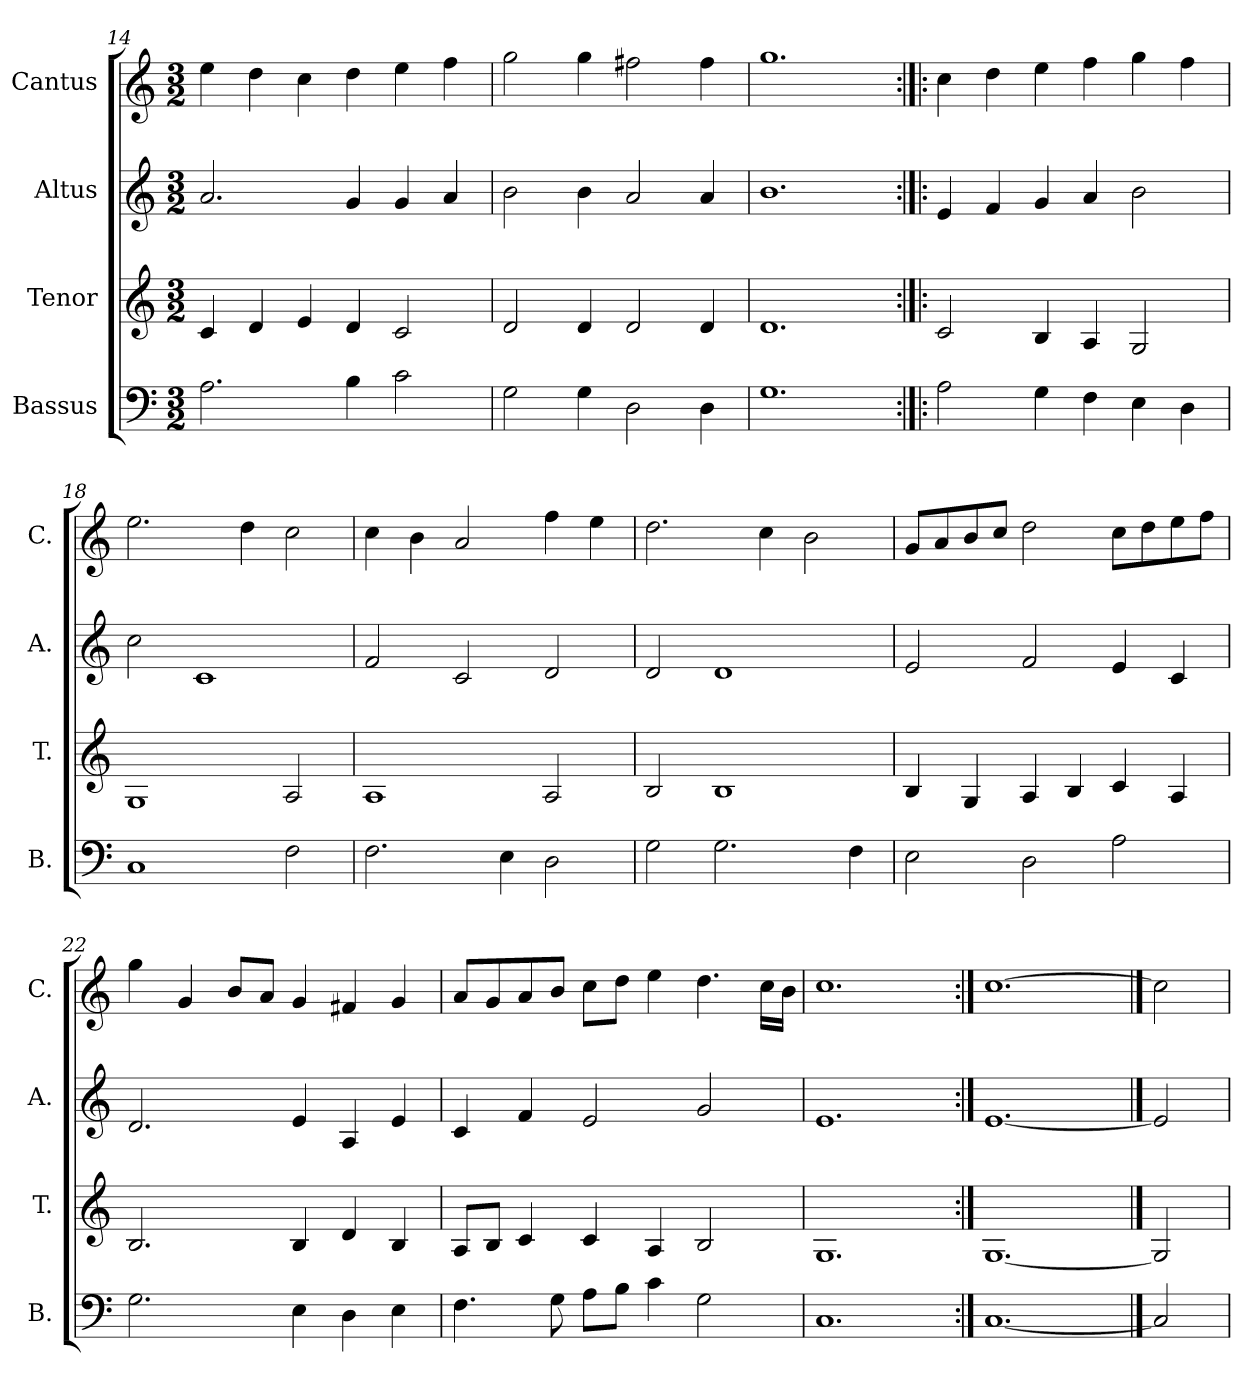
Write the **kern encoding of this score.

**kern	**kern	**kern	**kern
*part4	*part3	*part2	*part1
*staff4	*staff3	*staff2	*staff1
*I"Bassus	*I"Tenor	*I"Altus	*I"Cantus
*I'B.	*I'T.	*I'A.	*I'C.
*clefF4	*clefG2	*clefG2	*clefG2
*k[]	*k[]	*k[]	*k[]
*C:	*C:	*C:	*C:
*M3/2	*M3/2	*M3/2	*M3/2
=14	=14	=14	=14
2.A\	4c/	2.a/	4ee\
.	4d/	.	4dd\
.	4e/	.	4cc\
4B\	4d/	4g/	4dd\
2c\	2c/	4g/	4ee\
.	.	4a/	4ff\
=15	=15	=15	=15
2G\	2d/	2b\	2gg\
4G\	4d/	4b\	4gg\
2D\	2d/	2a/	2ff#X\
4D\	4d/	4a/	4ff#\
=16	=16	=16	=16
1.G\	1.d/	1.b\	1.gg\
=17:|!|:	=17:|!|:	=17:|!|:	=17:|!|:
2A\	2c/	4e/	4cc\
.	.	4f/	4dd\
4G\	4B/	4g/	4ee\
4F\	4A/	4a/	4ff\
4E\	2G/	2b\	4gg\
4D\	.	.	4ff\
!!LO:LB:g=z
=18	=18	=18	=18
1C/	1G/	2cc\	2.ee\
.	.	1c/	.
.	.	.	4dd\
2F\	2A/	.	2cc\
=19	=19	=19	=19
2.F\	1A/	2f/	4cc\
.	.	.	4b\
.	.	2c/	2a/
4E\	.	.	.
2D\	2A/	2d/	4ff\
.	.	.	4ee\
=20	=20	=20	=20
2G\	2B/	2d/	2.dd\
2.G\	1B/	1d/	.
.	.	.	4cc\
.	.	.	2b\
4F\	.	.	.
=21	=21	=21	=21
2E\	4B/	2e/	8g/L
.	.	.	8a/
.	4G/	.	8b/
.	.	.	8cc/J
2D\	4A/	2f/	2dd\
.	4B/	.	.
2A\	4c/	4e/	8cc\L
.	.	.	8dd\
.	4A/	4c/	8ee\
.	.	.	8ff\J
=22	=22	=22	=22
2.G\	2.B/	2.d/	4gg\
.	.	.	4g/
.	.	.	8b/L
.	.	.	8a/J
4E\	4B/	4e/	4g/
4D\	4d/	4A/	4f#X/
4E\	4B/	4e/	4g/
=23	=23	=23	=23
4.F\	8A/L	4c/	8a/L
.	8B/J	.	8g/
.	4c/	4f/	8a/
8G\	.	.	8b/J
8A\L	4c/	2e/	8cc\L
8B\J	.	.	8dd\J
4c\	4A/	.	4ee\
2G\	2B/	2g/	4.dd\
.	.	.	16cc\LL
.	.	.	16b\JJ
=24	=24	=24	=24
1.C/	1.G/	1.e/	1.cc\
=25:|!	=25:|!	=25:|!	=25:|!
[1.C/	[1.G/	[1.e/	[1.cc\
==26	==26	==26	==26
2C/]	2G/]	2e/]	2cc\]
=	=	=	=
*-	*-	*-	*-
